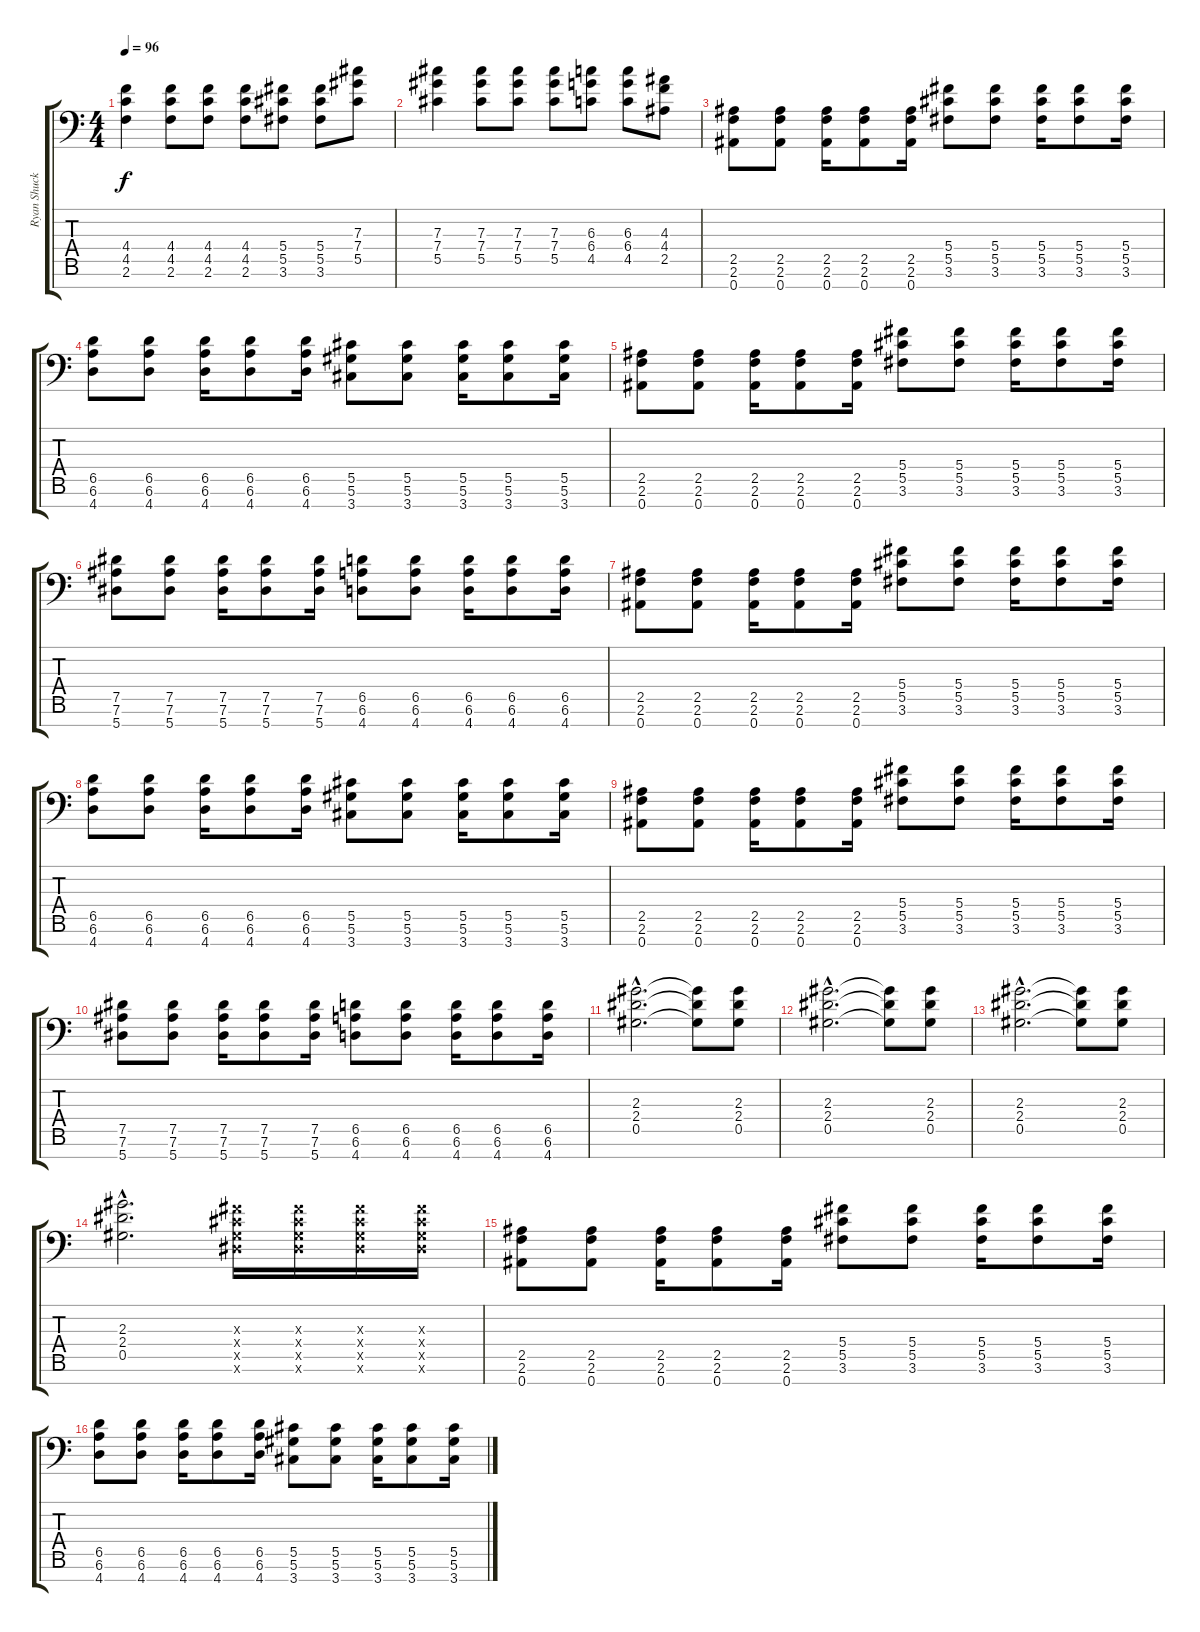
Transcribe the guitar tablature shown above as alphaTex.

\track ("Ryan Shuck (Electric)" "Ryan Shuck") {instrument distortionguitar}
\staff {score tabs}
\tuning (Eb4 Bb3 Gb3 Db3 Ab2 Eb2 Bb1) {hide}
\ts (4 4)
\tempo 96
\clef f4
\ks c
(4.4 4.5 2.6).4{dy f} (4.4 4.5 2.6).8 (4.4 4.5 2.6).8 (4.4 4.5 2.6).8 (5.4 5.5 3.6).8 (5.4 5.5 3.6).8 (7.3 7.4 5.5).8 |
(7.3 7.4 5.5).4 (7.3 7.4 5.5).8 (7.3 7.4 5.5).8 (7.3 7.4 5.5).8 (6.3 6.4 4.5).8 (6.3 6.4 4.5).8 (4.3 4.4 2.5).8 |
(2.5 2.6 0.7).8 (2.5 2.6 0.7).8 (2.5 2.6 0.7).16 (2.5 2.6 0.7).8 (2.5 2.6 0.7).16 (5.4 5.5 3.6).8 (5.4 5.5 3.6).8 (5.4 5.5 3.6).16 (5.4 5.5 3.6).8 (5.4 5.5 3.6).16 |
(6.5 6.6 4.7).8 (6.5 6.6 4.7).8 (6.5 6.6 4.7).16 (6.5 6.6 4.7).8 (6.5 6.6 4.7).16 (5.5 5.6 3.7).8 (5.5 5.6 3.7).8 (5.5 5.6 3.7).16 (5.5 5.6 3.7).8 (5.5 5.6 3.7).16 |
(2.5 2.6 0.7).8 (2.5 2.6 0.7).8 (2.5 2.6 0.7).16 (2.5 2.6 0.7).8 (2.5 2.6 0.7).16 (5.4 5.5 3.6).8 (5.4 5.5 3.6).8 (5.4 5.5 3.6).16 (5.4 5.5 3.6).8 (5.4 5.5 3.6).16 |
(7.5 7.6 5.7).8 (7.5 7.6 5.7).8 (7.5 7.6 5.7).16 (7.5 7.6 5.7).8 (7.5 7.6 5.7).16 (6.5 6.6 4.7).8 (6.5 6.6 4.7).8 (6.5 6.6 4.7).16 (6.5 6.6 4.7).8 (6.5 6.6 4.7).16 |
(2.5 2.6 0.7).8 (2.5 2.6 0.7).8 (2.5 2.6 0.7).16 (2.5 2.6 0.7).8 (2.5 2.6 0.7).16 (5.4 5.5 3.6).8 (5.4 5.5 3.6).8 (5.4 5.5 3.6).16 (5.4 5.5 3.6).8 (5.4 5.5 3.6).16 |
(6.5 6.6 4.7).8 (6.5 6.6 4.7).8 (6.5 6.6 4.7).16 (6.5 6.6 4.7).8 (6.5 6.6 4.7).16 (5.5 5.6 3.7).8 (5.5 5.6 3.7).8 (5.5 5.6 3.7).16 (5.5 5.6 3.7).8 (5.5 5.6 3.7).16 |
(2.5 2.6 0.7).8 (2.5 2.6 0.7).8 (2.5 2.6 0.7).16 (2.5 2.6 0.7).8 (2.5 2.6 0.7).16 (5.4 5.5 3.6).8 (5.4 5.5 3.6).8 (5.4 5.5 3.6).16 (5.4 5.5 3.6).8 (5.4 5.5 3.6).16 |
(7.5 7.6 5.7).8 (7.5 7.6 5.7).8 (7.5 7.6 5.7).16 (7.5 7.6 5.7).8 (7.5 7.6 5.7).16 (6.5 6.6 4.7).8 (6.5 6.6 4.7).8 (6.5 6.6 4.7).16 (6.5 6.6 4.7).8 (6.5 6.6 4.7).16 |
(2.3{hac} 2.4{hac} 0.5{hac}).2{d volume 6} (2.3{t} 2.4{t} 0.5{t}).8 (2.3 2.4 0.5).8 |
(2.3{hac} 2.4{hac} 0.5{hac}).2{d} (2.3{t} 2.4{t} 0.5{t}).8 (2.3 2.4 0.5).8 |
(2.3{hac} 2.4{hac} 0.5{hac}).2{d} (2.3{t} 2.4{t} 0.5{t}).8 (2.3 2.4 0.5).8 |
(2.3{hac} 2.4{hac} 0.5{hac}).2{d} (0.3{x} 0.4{x} 0.5{x} 0.6{x}).16{volume 10} (0.3{x} 0.4{x} 0.5{x} 0.6{x}).16 (0.3{x} 0.4{x} 0.5{x} 0.6{x}).16 (0.3{x} 0.4{x} 0.5{x} 0.6{x}).16 |
(2.5 2.6 0.7).8 (2.5 2.6 0.7).8 (2.5 2.6 0.7).16 (2.5 2.6 0.7).8 (2.5 2.6 0.7).16 (5.4 5.5 3.6).8 (5.4 5.5 3.6).8 (5.4 5.5 3.6).16 (5.4 5.5 3.6).8 (5.4 5.5 3.6).16 |
(6.5 6.6 4.7).8 (6.5 6.6 4.7).8 (6.5 6.6 4.7).16 (6.5 6.6 4.7).8 (6.5 6.6 4.7).16 (5.5 5.6 3.7).8 (5.5 5.6 3.7).8 (5.5 5.6 3.7).16 (5.5 5.6 3.7).8 (5.5 5.6 3.7).16
